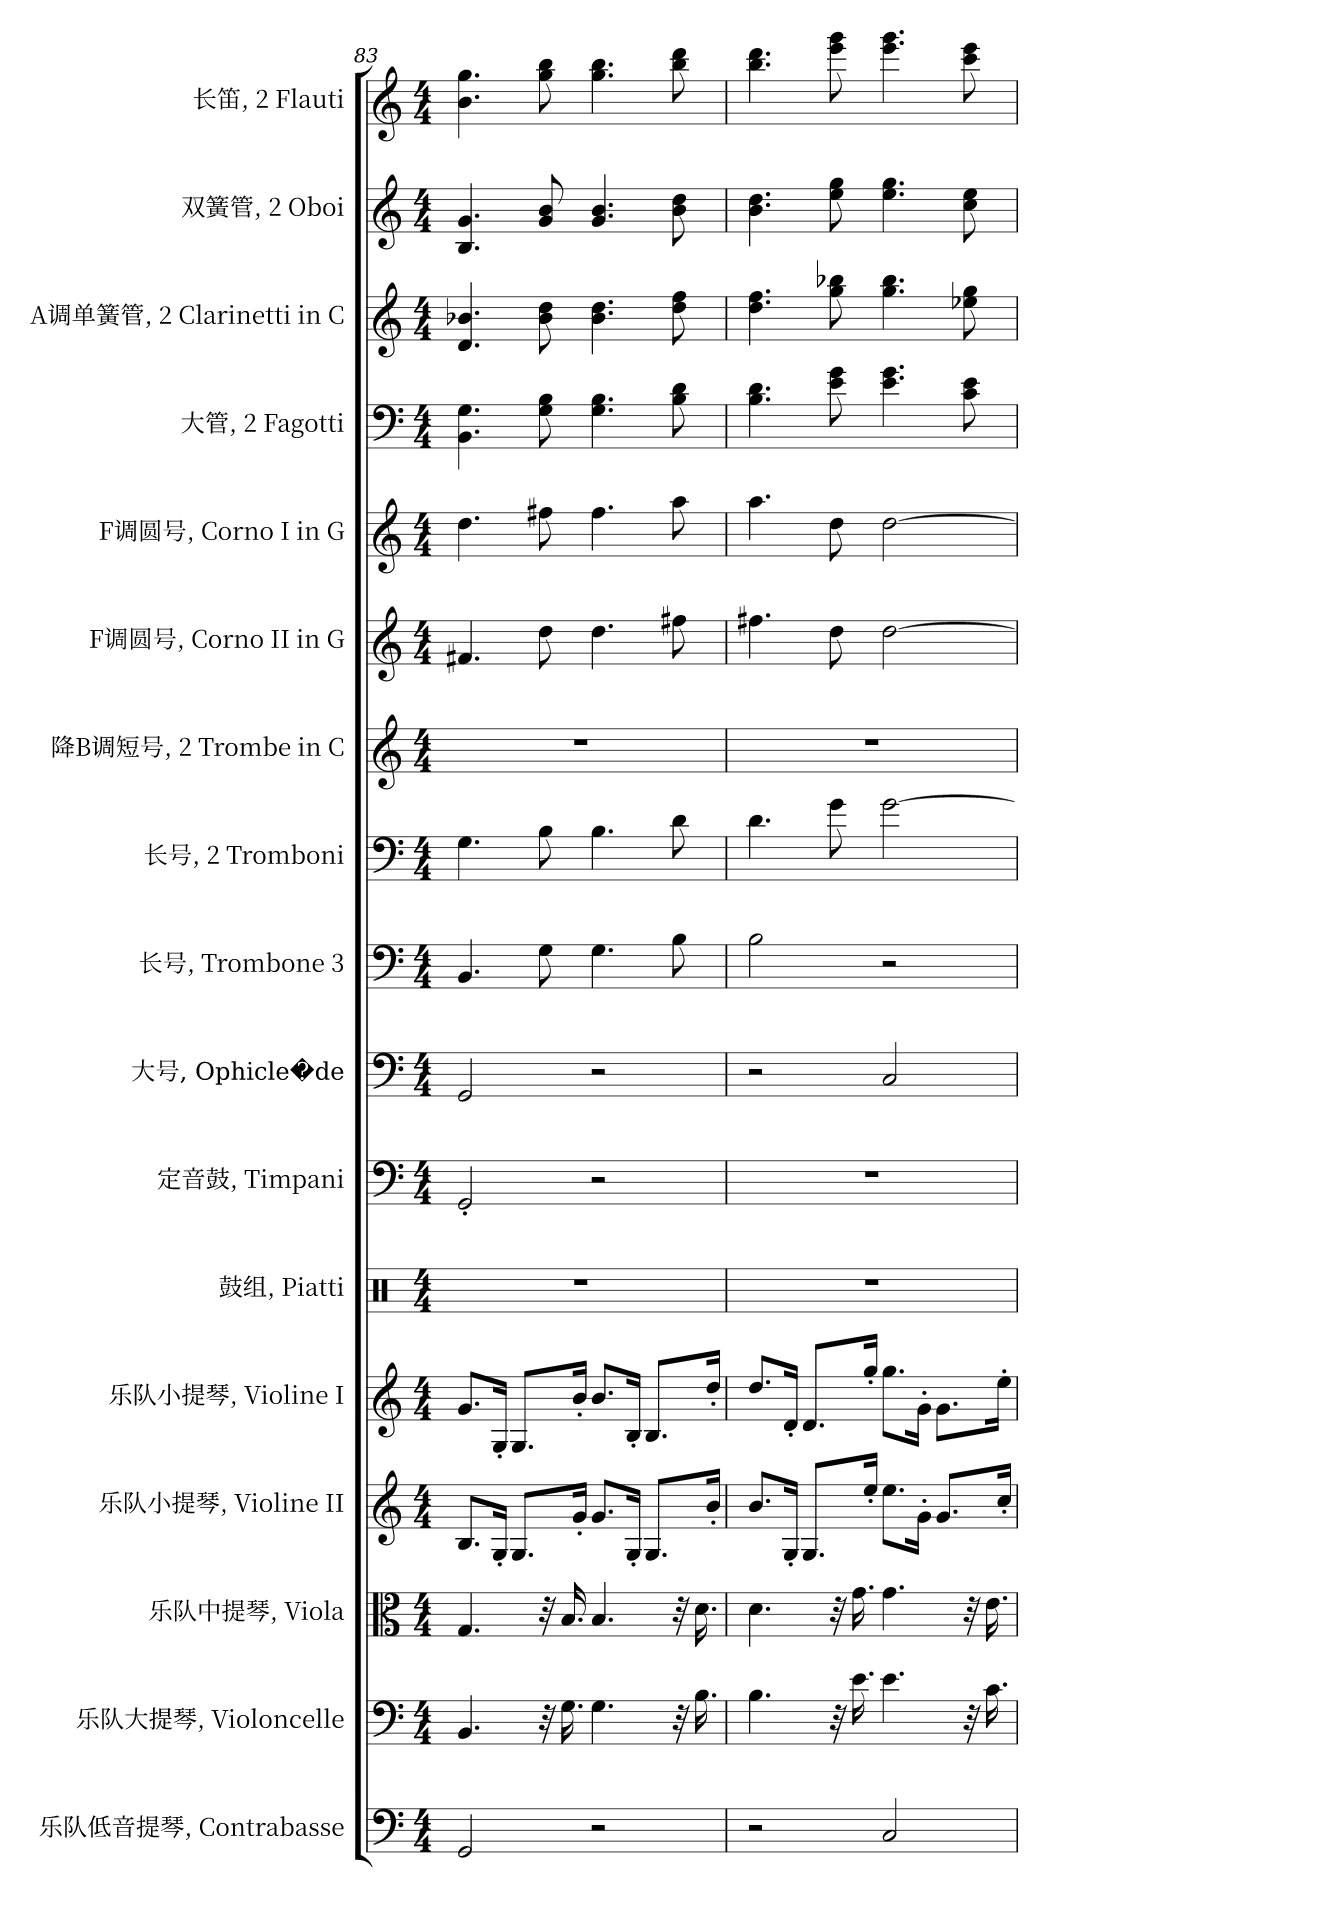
**kern	**kern	**kern	**kern	**kern	**kern	**kern	**kern	**kern	**kern	**kern	**kern	**kern	**kern	**kern	**kern	**kern
*part17	*part16	*part15	*part14	*part13	*part12	*part11	*part10	*part9	*part8	*part7	*part6	*part5	*part4	*part3	*part2	*part1
*staff17	*staff16	*staff15	*staff14	*staff13	*staff12	*staff11	*staff10	*staff9	*staff8	*staff7	*staff6	*staff5	*staff4	*staff3	*staff2	*staff1
*I"乐队低音提琴, Contrabasse	*I"乐队大提琴, Violoncelle	*I"乐队中提琴, Viola	*I"乐队小提琴, Violine II	*I"乐队小提琴, Violine I	*I"鼓组, Piatti	*I"定音鼓, Timpani	*I"大号, Ophicle�de	*I"长号, Trombone 3	*I"长号, 2 Tromboni	*I"降B调短号, 2 Trombe in C	*I"F调圆号, Corno II in G	*I"F调圆号, Corno I in G	*I"大管, 2 Fagotti	*I"A调单簧管, 2 Clarinetti in C	*I"双簧管, 2 Oboi	*I"长笛, 2 Flauti
*I'Cbs.	*	*	*	*	*	*I'Timp.	*	*I'Tbn.	*I'Tbn.	*	*	*	*	*I'A Cl.	*I'Ob.	*I'Fl.
*clefF4	*clefF4	*clefC3	*clefG2	*clefG2	*clefX	*clefF4	*clefF4	*clefF4	*clefF4	*clefG2	*clefG2	*clefG2	*clefF4	*clefG2	*clefG2	*clefG2
*ITrd7c12	*	*	*	*	*	*	*	*	*	*ITrd1c2	*ITrd4c7	*ITrd4c7	*	*ITrd2c3	*	*
*k[]	*k[]	*k[]	*k[]	*k[]	*k[]	*k[]	*k[]	*k[]	*k[]	*k[b-e-]	*k[b-]	*k[b-]	*k[]	*k[f#c#g#]	*k[]	*k[]
*M4/4	*M4/4	*M4/4	*M4/4	*M4/4	*M4/4	*M4/4	*M4/4	*M4/4	*M4/4	*M4/4	*M4/4	*M4/4	*M4/4	*M4/4	*M4/4	*M4/4
*MM156	*MM156	*MM156	*MM156	*MM156	*MM156	*MM156	*MM156	*MM156	*MM156	*MM156	*MM156	*MM156	*MM156	*MM156	*MM156	*MM156
=83	=83	=83	=83	=83	=83	=83	=83	=83	=83	=83	=83	=83	=83	=83	=83	=83
2GGG/	4.BB/	4.G/	8.B/L	8.g/L	1r	2GG'/	2GG/	4.BB/	4.G\	1r	4.Bn/	4.g\	4.BB\ 4.G\	4.B/ 4.gn/	4.B/ 4.g/	4.b\ 4.gg\
.	.	.	16G'/Jk	16G'/Jk	.	.	.	.	.	.	.	.	.	.	.	.
.	.	.	8.G/L	8.G/L	.	.	.	.	.	.	.	.	.	.	.	.
.	32r	32r	.	.	.	.	.	8G\	8B\	.	8g\	8bn\	8G\ 8B\	8g\ 8b\	8g/ 8b/	8gg\ 8bb\
.	16.G\	16.B/	.	.	.	.	.	.	.	.	.	.	.	.	.	.
.	.	.	16g'/Jk	16b'/Jk	.	.	.	.	.	.	.	.	.	.	.	.
*	*	*	*	*	*	*	*	*	*	*	*	*	*	*	*	*MM158
2r	4.G\	4.B/	8.g/L	8.b/L	.	2r	2r	4.G\	4.B\	.	4.g\	4.b\	4.G\ 4.B\	4.g\ 4.b\	4.g/ 4.b/	4.gg\ 4.bb\
.	.	.	16G'/Jk	16B'/Jk	.	.	.	.	.	.	.	.	.	.	.	.
.	.	.	8.G/L	8.B/L	.	.	.	.	.	.	.	.	.	.	.	.
.	32r	32r	.	.	.	.	.	8B\	8d\	.	8bn\	8dd\	8B\ 8d\	8b\ 8dd\	8b\ 8dd\	8bb\ 8ddd\
.	16.B\	16.d\	.	.	.	.	.	.	.	.	.	.	.	.	.	.
.	.	.	16b'/Jk	16dd'/Jk	.	.	.	.	.	.	.	.	.	.	.	.
!!LO:PB:g=z
=84	=84	=84	=84	=84	=84	=84	=84	=84	=84	=84	=84	=84	=84	=84	=84	=84
*	*	*	*	*	*	*	*	*	*	*	*	*	*	*	*	*MM156
2r	4.B\	4.d\	8.b/L	8.dd/L	1r	1r	2r	2B\	4.d\	1r	4.bn\	4.dd\	4.B\ 4.d\	4.b\ 4.dd\	4.b\ 4.dd\	4.bb\ 4.ddd\
.	.	.	16G'/Jk	16d'/Jk	.	.	.	.	.	.	.	.	.	.	.	.
.	.	.	8.G/L	8.d/L	.	.	.	.	.	.	.	.	.	.	.	.
.	32r	32r	.	.	.	.	.	.	8g\	.	8g\	8g\	8e\ 8g\	8ee\ 8ggn\	8ee\ 8gg\	8eee\ 8ggg\
.	16.e\	16.g\	.	.	.	.	.	.	.	.	.	.	.	.	.	.
.	.	.	16ee'/Jk	16gg'/Jk	.	.	.	.	.	.	.	.	.	.	.	.
*	*	*	*	*	*	*	*	*	*	*	*	*	*	*	*	*MM158
2CC/	4.e\	4.g\	8.ee\L	8.gg\L	.	.	2C/	2r	[2g\	.	[2g\	[2g\	4.e\ 4.g\	4.ee\ 4.gg\	4.ee\ 4.gg\	4.eee\ 4.ggg\
.	.	.	16g'\Jk	16g'\Jk	.	.	.	.	.	.	.	.	.	.	.	.
.	.	.	8.g/L	8.g\L	.	.	.	.	.	.	.	.	.	.	.	.
.	32r	32r	.	.	.	.	.	.	.	.	.	.	8c\ 8e\	8ccn\ 8ee\	8cc\ 8ee\	8ccc\ 8eee\
.	16.c\	16.e\	.	.	.	.	.	.	.	.	.	.	.	.	.	.
.	.	.	16cc'/Jk	16ee'\Jk	.	.	.	.	.	.	.	.	.	.	.	.
=	=	=	=	=	=	=	=	=	=	=	=	=	=	=	=	=
*-	*-	*-	*-	*-	*-	*-	*-	*-	*-	*-	*-	*-	*-	*-	*-	*-
